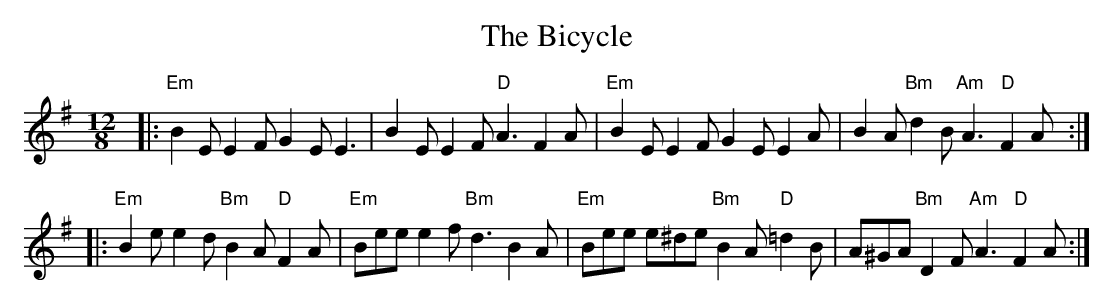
X:1
T: Bicycle, The
M: 12/8
L: 1/8
K: ADor
|: "Em"B2 E E2 F G2 E E3 \
| B2 E E2 F "D"A3 F2 A \
| "Em"B2 E E2 F G2 E E2 A \
| B2 A "Bm"d2 B "Am"A3 "D"F2 A :|
|: "Em"B2 e e2 d "Bm"B2 A "D"F2 A \
| "Em"Bee e2 f "Bm"d3 B2 A \
| "Em"Bee e^de "Bm"B2 A "D"=d2 B \
| A^GA "Bm"D2 F "Am"A3 "D"F2 A :|
